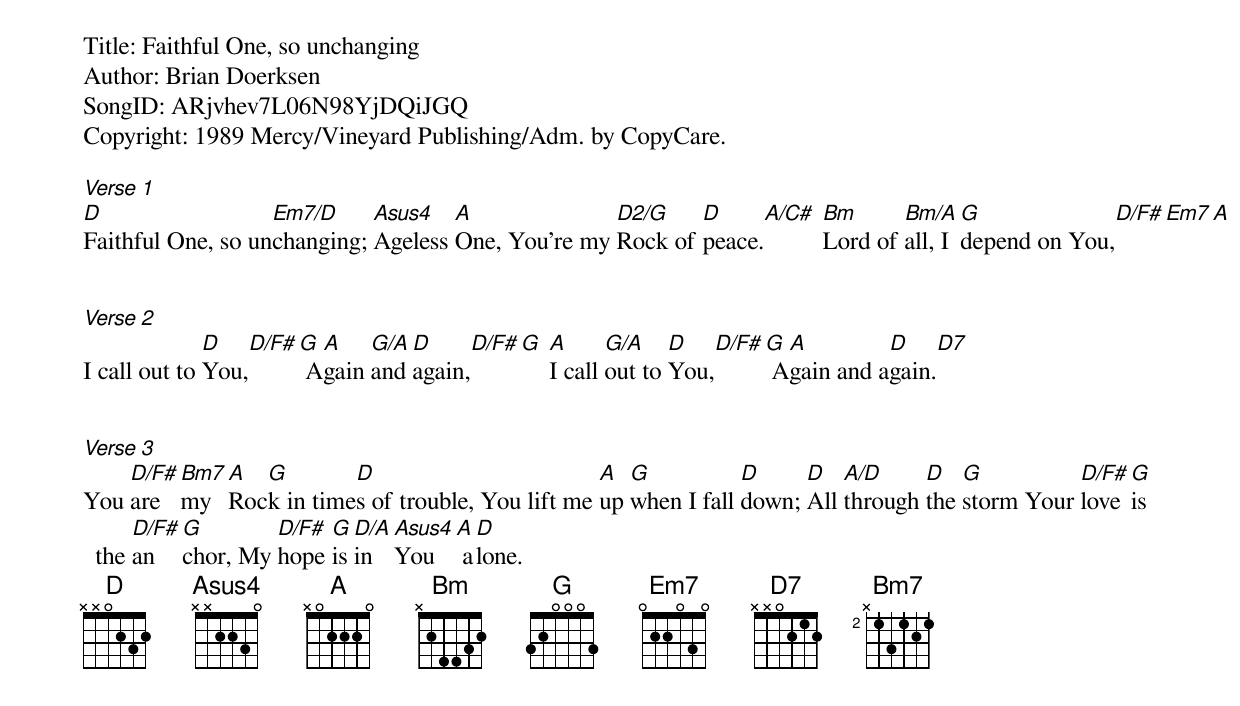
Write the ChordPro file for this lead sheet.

Title: Faithful One, so unchanging
Author: Brian Doerksen
SongID: ARjvhev7L06N98YjDQiJGQ
Copyright: 1989 Mercy/Vineyard Publishing/Adm. by CopyCare.

[Verse 1]
[D]Faithful One, so un[Em7/D]changing; [Asus4]Ageless [A]One, You’re my [D2/G]Rock of [D]peace.[A/C#] [Bm]Lord of [Bm/A]all, I [G]depend on You,[D/F#][Em7][A]


[Verse 2]
I call out to [D]You,[D/F#][G] A[A]gain [G/A]and [D]again,[D/F#][G] [A]I call [G/A]out to [D]You,[D/F#][G] A[A]gain and a[D]gain.[D7]


[Verse 3]
You [D/F#]are [Bm7]my [A]Roc[G]k in time[D]s of trouble, You lift me [A]up [G]when I fall [D]down; [D]All [A/D]through [D]the [G]storm Your [D/F#]love [G]is the [D/F#]an[G]chor, My [D/F#]hope [G]is [D/A]in [Asus4]You [A] a[D]lone.
